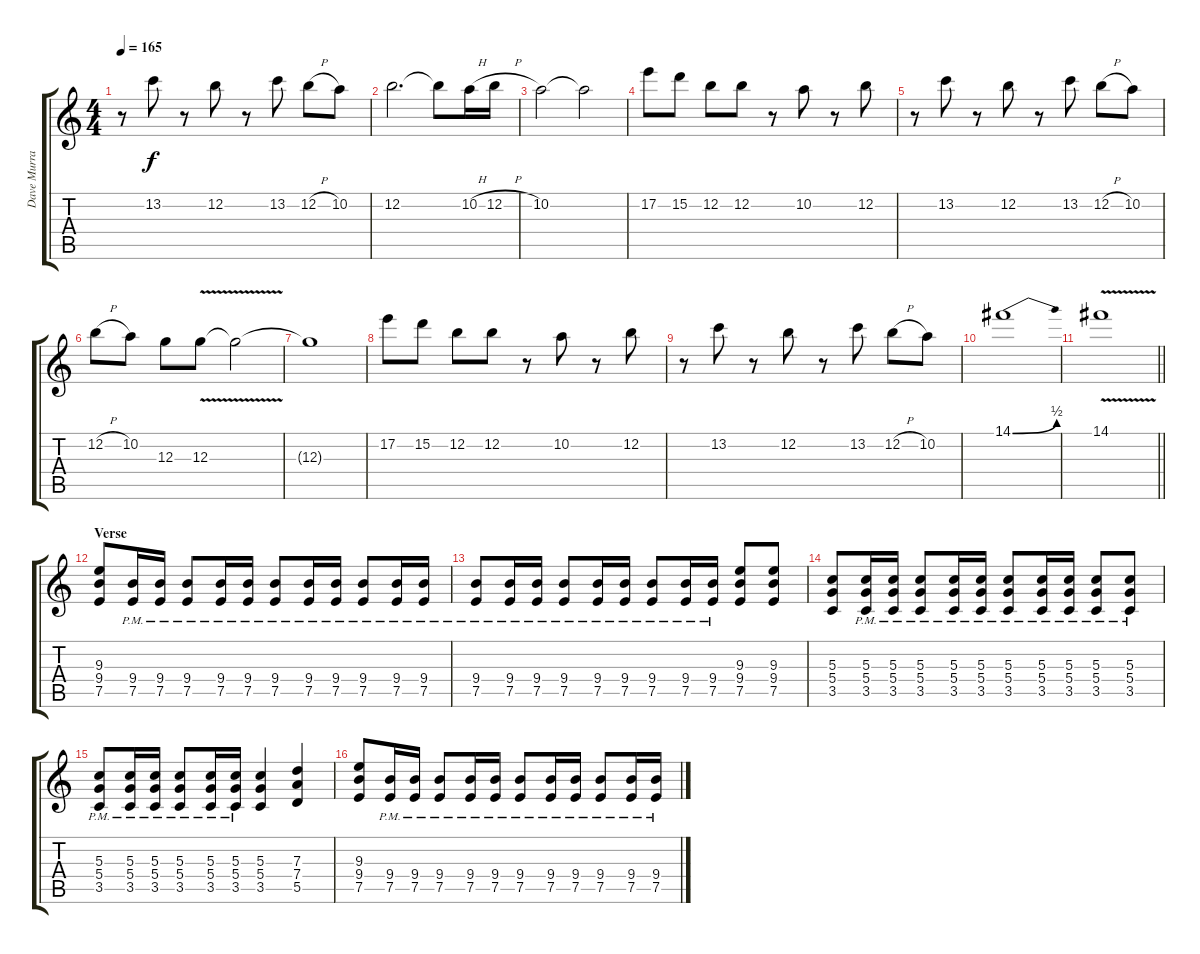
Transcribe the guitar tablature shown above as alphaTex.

\track ("Dave Murray" "Dave Murra") {instrument distortionguitar}
\staff {score tabs}
\tuning (E4 B3 G3 D3 A2 E2) {hide}
\ts (4 4)
\tempo 165
\clef g2
\ks c
r.8{dy f} 13.2.8 r.8 12.2.8 r.8 13.2.8 12.2{h}.8 10.2.8 |
12.2.2{d} 12.2{t}.8 10.2{h}.16 12.2{h}.16 |
10.2.2 10.2{t}.2 |
17.2.8 15.2.8 12.2.8 12.2.8 r.8 10.2.8 r.8 12.2.8 |
r.8 13.2.8 r.8 12.2.8 r.8 13.2.8 12.2{h}.8 10.2.8 |
12.2{h}.8 10.2.8 12.3.8 12.3{v}.8 12.3{t}.2 |
12.3{t}.1 |
17.2.8 15.2.8 12.2.8 12.2.8 r.8 10.2.8 r.8 12.2.8 |
r.8 13.2.8 r.8 12.2.8 r.8 13.2.8 12.2{h}.8 10.2.8 |
14.1{be (bend 0 0 60 2)}.1 |
\barLineRight lightlight
14.1{v}.1 |
\section ("" "Verse")
(9.3 9.4 7.5).8 (9.4{pm} 7.5{pm}).16 (9.4{pm} 7.5{pm}).16 (9.4{pm} 7.5{pm}).8 (9.4{pm} 7.5{pm}).16 (9.4{pm} 7.5{pm}).16 (9.4{pm} 7.5{pm}).8 (9.4{pm} 7.5{pm}).16 (9.4{pm} 7.5{pm}).16 (9.4{pm} 7.5{pm}).8 (9.4{pm} 7.5{pm}).16 (9.4{pm} 7.5{pm}).16 |
(9.4{pm} 7.5{pm}).8 (9.4{pm} 7.5{pm}).16 (9.4{pm} 7.5{pm}).16 (9.4{pm} 7.5{pm}).8 (9.4{pm} 7.5{pm}).16 (9.4{pm} 7.5{pm}).16 (9.4{pm} 7.5{pm}).8 (9.4{pm} 7.5{pm}).16 (9.4{pm} 7.5{pm}).16 (9.3 9.4 7.5).8 (9.3 9.4 7.5).8 |
(5.3 5.4 3.5).8 (5.3{pm} 5.4{pm} 3.5{pm}).16 (5.3{pm} 5.4{pm} 3.5{pm}).16 (5.3{pm} 5.4{pm} 3.5{pm}).8 (5.3{pm} 5.4{pm} 3.5{pm}).16 (5.3{pm} 5.4{pm} 3.5{pm}).16 (5.3{pm} 5.4{pm} 3.5{pm}).8 (5.3{pm} 5.4{pm} 3.5{pm}).16 (5.3{pm} 5.4{pm} 3.5{pm}).16 (5.3{pm} 5.4{pm} 3.5{pm}).8 (5.3{pm} 5.4{pm} 3.5{pm}).8 |
(5.3{pm} 5.4{pm} 3.5{pm}).8 (5.3{pm} 5.4{pm} 3.5{pm}).16 (5.3{pm} 5.4{pm} 3.5{pm}).16 (5.3{pm} 5.4{pm} 3.5{pm}).8 (5.3{pm} 5.4{pm} 3.5{pm}).16 (5.3{pm} 5.4{pm} 3.5{pm}).16 (5.3 5.4 3.5).4 (7.3 7.4 5.5).4 |
(9.3 9.4 7.5).8 (9.4{pm} 7.5{pm}).16 (9.4{pm} 7.5{pm}).16 (9.4{pm} 7.5{pm}).8 (9.4{pm} 7.5{pm}).16 (9.4{pm} 7.5{pm}).16 (9.4{pm} 7.5{pm}).8 (9.4{pm} 7.5{pm}).16 (9.4{pm} 7.5{pm}).16 (9.4{pm} 7.5{pm}).8 (9.4{pm} 7.5{pm}).16 (9.4{pm} 7.5{pm}).16
